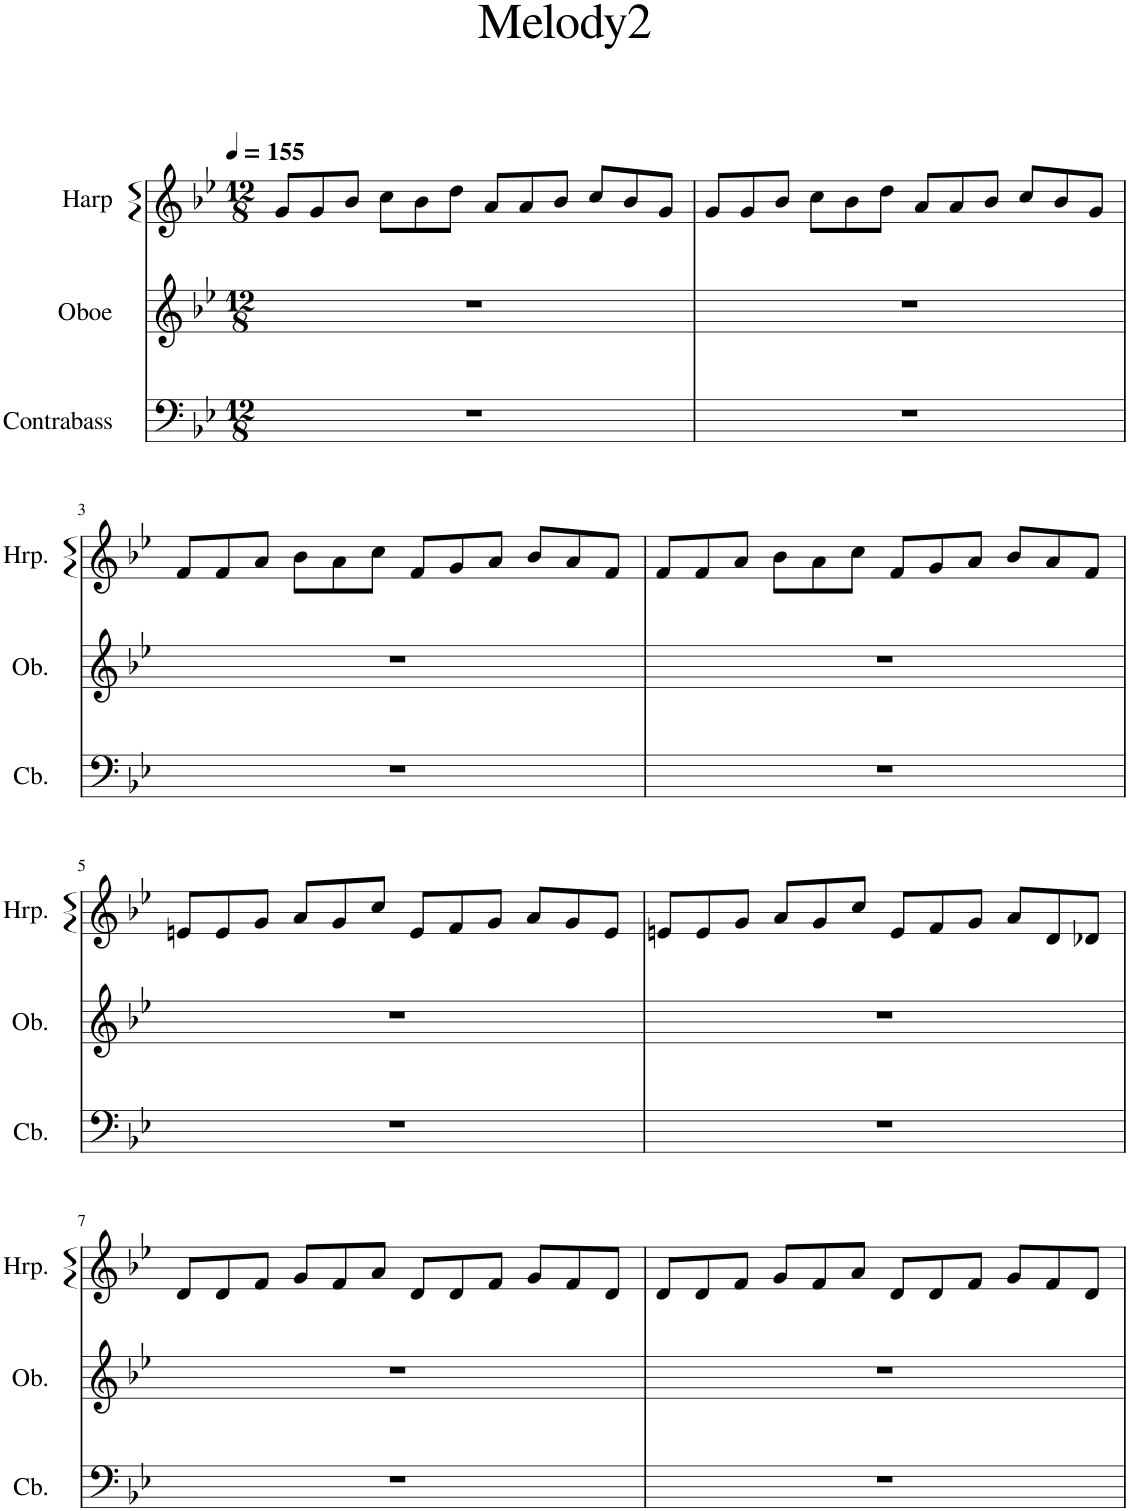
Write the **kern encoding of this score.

**kern	**kern	**kern
*part3	*part2	*part1
*staff3	*staff2	*staff1
*I"Contrabass	*I"Oboe	*I"Harp
*I'Cb.	*I'Ob.	*I'Hrp.
*clefF4	*clefG2	*clefG2
*Trd7c12	*	*
*k[b-e-]	*k[b-e-]	*k[b-e-]
*M12/8	*M12/8	*M12/8
*MM155	*MM155	*MM155
=1	=1	=1
1.r	1.r	8g/L
.	.	8g/
.	.	8b-/J
.	.	8cc\L
.	.	8b-\
.	.	8dd\J
.	.	8a/L
.	.	8a/
.	.	8b-/J
.	.	8cc/L
.	.	8b-/
.	.	8g/J
=2	=2	=2
1.r	1.r	8g/L
.	.	8g/
.	.	8b-/J
.	.	8cc\L
.	.	8b-\
.	.	8dd\J
.	.	8a/L
.	.	8a/
.	.	8b-/J
.	.	8cc/L
.	.	8b-/
.	.	8g/J
!!LO:LB:g=z
=3	=3	=3
1.r	1.r	8f/L
.	.	8f/
.	.	8a/J
.	.	8b-\L
.	.	8a\
.	.	8cc\J
.	.	8f/L
.	.	8g/
.	.	8a/J
.	.	8b-/L
.	.	8a/
.	.	8f/J
=4	=4	=4
1.r	1.r	8f/L
.	.	8f/
.	.	8a/J
.	.	8b-\L
.	.	8a\
.	.	8cc\J
.	.	8f/L
.	.	8g/
.	.	8a/J
.	.	8b-/L
.	.	8a/
.	.	8f/J
!!LO:LB:g=z
=5	=5	=5
1.r	1.r	8en/L
.	.	8e/
.	.	8g/J
.	.	8a/L
.	.	8g/
.	.	8cc/J
.	.	8e/L
.	.	8f/
.	.	8g/J
.	.	8a/L
.	.	8g/
.	.	8e/J
=6	=6	=6
1.r	1.r	8en/L
.	.	8e/
.	.	8g/J
.	.	8a/L
.	.	8g/
.	.	8cc/J
.	.	8e/L
.	.	8f/
.	.	8g/J
.	.	8a/L
.	.	8d/
.	.	8d-X/J
!!LO:LB:g=z
=7	=7	=7
1.r	1.r	8d/L
.	.	8d/
.	.	8f/J
.	.	8g/L
.	.	8f/
.	.	8a/J
.	.	8d/L
.	.	8d/
.	.	8f/J
.	.	8g/L
.	.	8f/
.	.	8d/J
=8	=8	=8
1.r	1.r	8d/L
.	.	8d/
.	.	8f/J
.	.	8g/L
.	.	8f/
.	.	8a/J
.	.	8d/L
.	.	8d/
.	.	8f/J
.	.	8g/L
.	.	8f/
.	.	8d/J
=	=	=
*-	*-	*-
